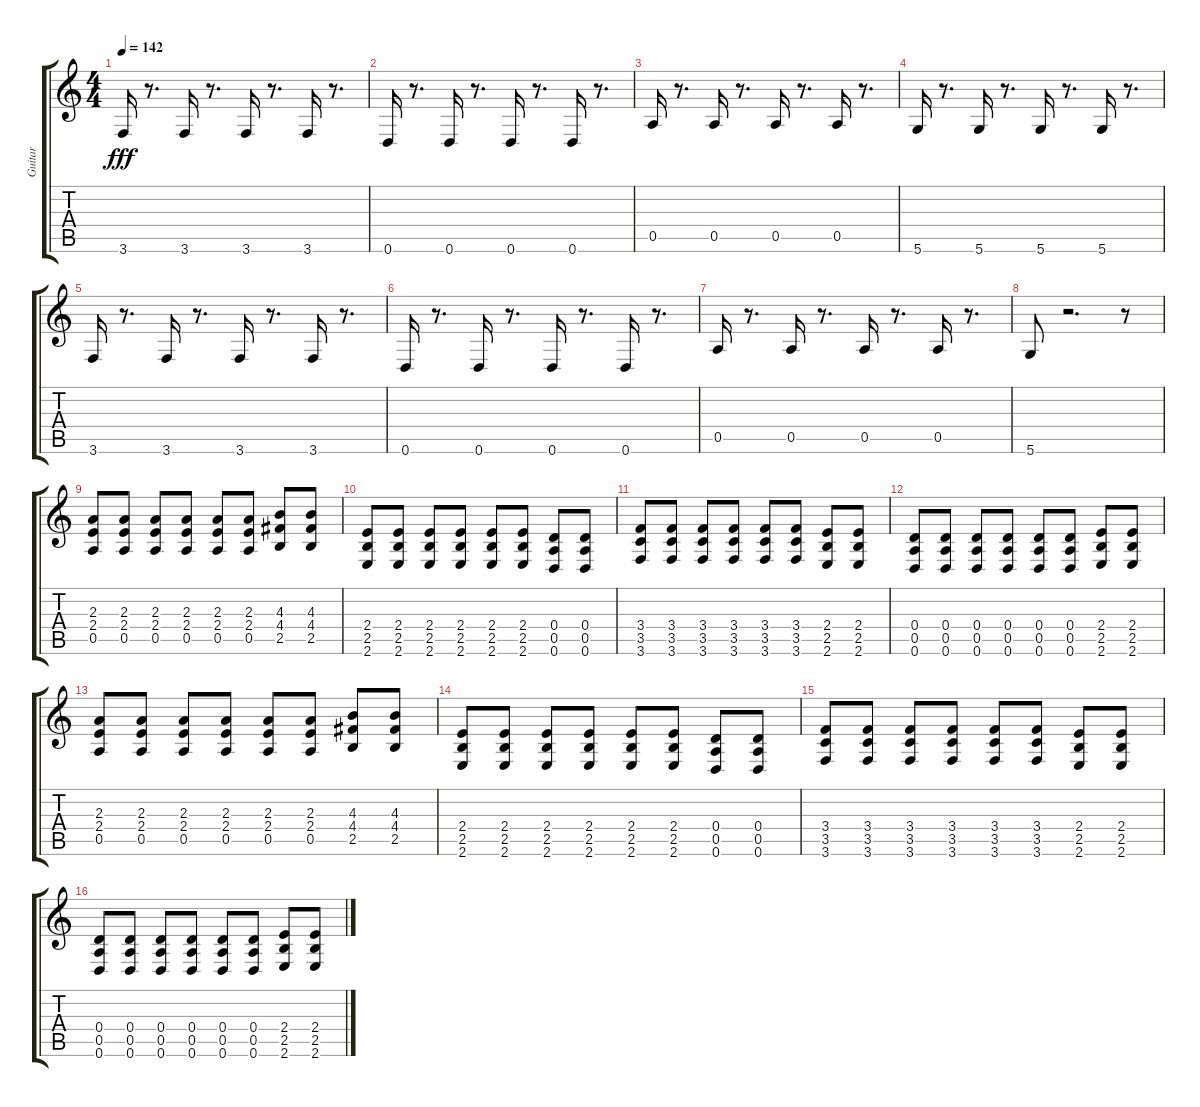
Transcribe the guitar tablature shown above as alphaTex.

\track ("Guitar" "Guitar") {instrument distortionguitar}
\staff {score tabs}
\tuning (E4 B3 G3 D3 A2 D2) {hide}
\ts (4 4)
\tempo 142
\clef g2
\ks c
3.6.16{dy fff volume 13} r.8{d} 3.6.16 r.8{d} 3.6.16 r.8{d} 3.6.16 r.8{d} |
0.6.16 r.8{d} 0.6.16 r.8{d} 0.6.16 r.8{d} 0.6.16 r.8{d} |
0.5.16 r.8{d} 0.5.16 r.8{d} 0.5.16 r.8{d} 0.5.16 r.8{d} |
5.6.16 r.8{d} 5.6.16 r.8{d} 5.6.16 r.8{d} 5.6.16 r.8{d} |
3.6.16{volume 13} r.8{d} 3.6.16 r.8{d} 3.6.16 r.8{d} 3.6.16 r.8{d} |
0.6.16 r.8{d} 0.6.16 r.8{d} 0.6.16 r.8{d} 0.6.16 r.8{d} |
0.5.16 r.8{d} 0.5.16 r.8{d} 0.5.16 r.8{d} 0.5.16 r.8{d} |
5.6.8 r.2{d} r.8 |
(2.3 2.4 0.5).8 (2.3 2.4 0.5).8 (2.3 2.4 0.5).8 (2.3 2.4 0.5).8 (2.3 2.4 0.5).8 (2.3 2.4 0.5).8 (4.3 4.4 2.5).8 (4.3 4.4 2.5).8 |
(2.4 2.5 2.6).8 (2.4 2.5 2.6).8 (2.4 2.5 2.6).8 (2.4 2.5 2.6).8 (2.4 2.5 2.6).8 (2.4 2.5 2.6).8 (0.4 0.5 0.6).8 (0.4 0.5 0.6).8 |
(3.4 3.5 3.6).8 (3.4 3.5 3.6).8 (3.4 3.5 3.6).8 (3.4 3.5 3.6).8 (3.4 3.5 3.6).8 (3.4 3.5 3.6).8 (2.4 2.5 2.6).8 (2.4 2.5 2.6).8 |
(0.4 0.5 0.6).8 (0.4 0.5 0.6).8 (0.4 0.5 0.6).8 (0.4 0.5 0.6).8 (0.4 0.5 0.6).8 (0.4 0.5 0.6).8 (2.4 2.5 2.6).8 (2.4 2.5 2.6).8 |
(2.3 2.4 0.5).8 (2.3 2.4 0.5).8 (2.3 2.4 0.5).8 (2.3 2.4 0.5).8 (2.3 2.4 0.5).8 (2.3 2.4 0.5).8 (4.3 4.4 2.5).8 (4.3 4.4 2.5).8 |
(2.4 2.5 2.6).8 (2.4 2.5 2.6).8 (2.4 2.5 2.6).8 (2.4 2.5 2.6).8 (2.4 2.5 2.6).8 (2.4 2.5 2.6).8 (0.4 0.5 0.6).8 (0.4 0.5 0.6).8 |
(3.4 3.5 3.6).8 (3.4 3.5 3.6).8 (3.4 3.5 3.6).8 (3.4 3.5 3.6).8 (3.4 3.5 3.6).8 (3.4 3.5 3.6).8 (2.4 2.5 2.6).8 (2.4 2.5 2.6).8 |
(0.4 0.5 0.6).8 (0.4 0.5 0.6).8 (0.4 0.5 0.6).8 (0.4 0.5 0.6).8 (0.4 0.5 0.6).8 (0.4 0.5 0.6).8 (2.4 2.5 2.6).8 (2.4 2.5 2.6).8
